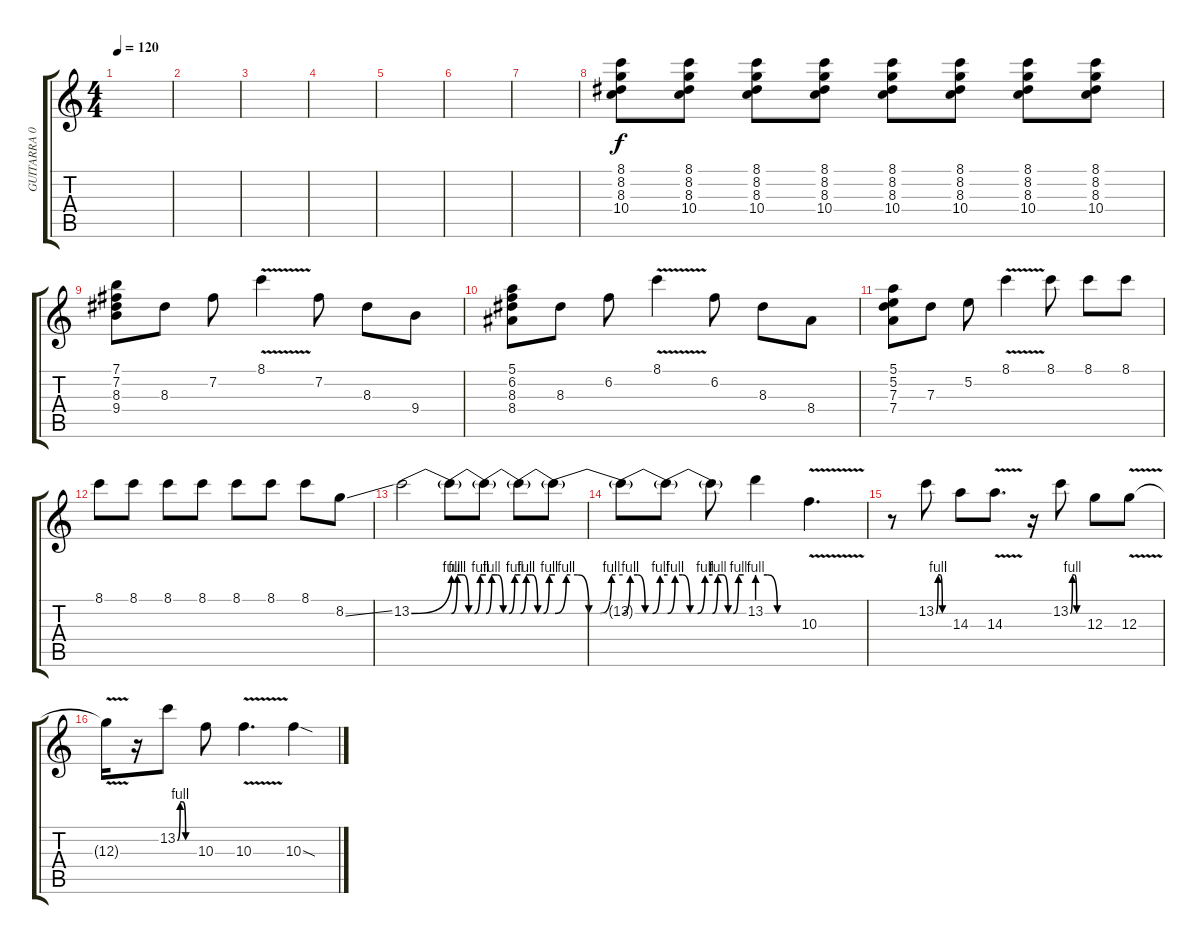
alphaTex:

\track ("GUITARRA 03" "GUITARRA 0") {instrument overdrivenguitar}
\staff {score tabs}
\tuning (E4 B3 G3 D3 A2 E2) {hide}
\ts (4 4)
\tempo 120
\clef g2
\ks c
|
|
|
|
|
|
|
(8.1 8.2 8.3 10.4).8 (8.1 8.2 8.3 10.4).8 (8.1 8.2 8.3 10.4).8 (8.1 8.2 8.3 10.4).8 (8.1 8.2 8.3 10.4).8 (8.1 8.2 8.3 10.4).8 (8.1 8.2 8.3 10.4).8 (8.1 8.2 8.3 10.4).8 |
(7.1 7.2 8.3 9.4).8 8.3.8 7.2.8 8.1{v}.4 7.2.8 8.3.8 9.4.8 |
(5.1 6.2 8.3 8.4).8 8.3.8 6.2.8 8.1{v}.4 6.2.8 8.3.8 8.4.8 |
(5.1 5.2 7.3 7.4).8 7.3.8 5.2.8 8.1{v}.4 8.1.8 8.1.8 8.1.8 |
8.1.8 8.1.8 8.1.8 8.1.8 8.1.8 8.1.8 8.1.8 8.2{ss}.8 |
13.2{be (bend 0 0 60 4)}.2 13.2{be (custom 0 0 10 4 20 4 30 0 40 0 50 4 60 4) t}.8 13.2{be (custom 0 0 10 4 20 4 30 0 40 0 50 4 60 4) t}.8 13.2{be (custom 0 0 10 4 20 4 30 0 40 0 50 4 60 4) t}.8 13.2{be (custom 0 0 10 4 20 4 30 0 40 0 50 4 60 4) t}.8 |
13.2{be (custom 0 0 10 4 20 4 30 0 40 0 50 4 60 4) t}.8 13.2{be (custom 0 0 10 4 20 4 30 0 40 0 50 4 60 4) t}.8 13.2{be (custom 0 0 10 4 20 4 30 0 40 0 50 4 60 4) t}.8 13.2{be (custom 0 4 15 4 30 0 60 0)}.4 10.3{v}.4{d} |
r.8 13.2{be (custom 0 0 10 4 20 4 30 0 60 0)}.8 14.3.8 14.3{v}.8{d} r.16 13.2{be (custom 0 0 10 4 20 4 30 0 60 0)}.8 12.3.8 12.3{v}.8 |
12.3{t}.16 r.16 13.2{be (custom 0 0 10 4 20 4 30 0 60 0)}.8 10.3.8 10.3{v}.4{d} 10.3{sod}.4
